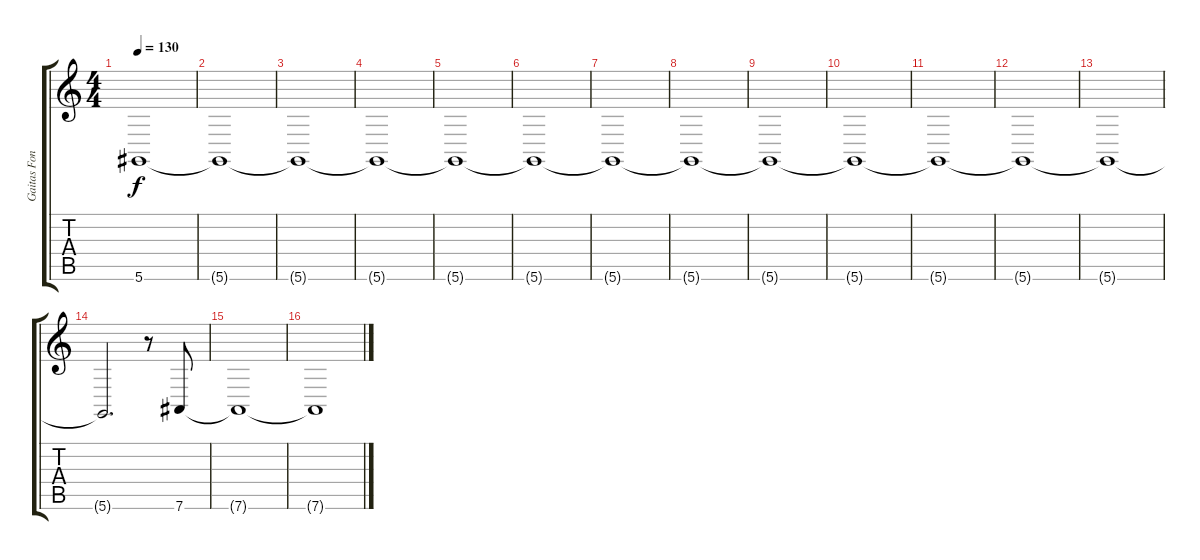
\track ("Gaitas Fondo" "Gaitas Fon") {instrument bagpipe}
\staff {score tabs}
\tuning (Eb4 Bb3 Gb3 Db3 Ab2 Eb2) {hide}
\ts (4 4)
\tempo 130
\clef g2
\ks c
5.6{t}.1{dy f} |
5.6{t}.1 |
5.6{t}.1 |
5.6{t}.1 |
5.6{t}.1 |
5.6{t}.1 |
5.6{t}.1 |
5.6{t}.1 |
5.6{t}.1 |
5.6{t}.1 |
5.6{t}.1 |
5.6{t}.1 |
5.6{t}.1 |
5.6{t}.2{d} r.8 7.6.8 |
7.6{t}.1 |
7.6{t}.1
